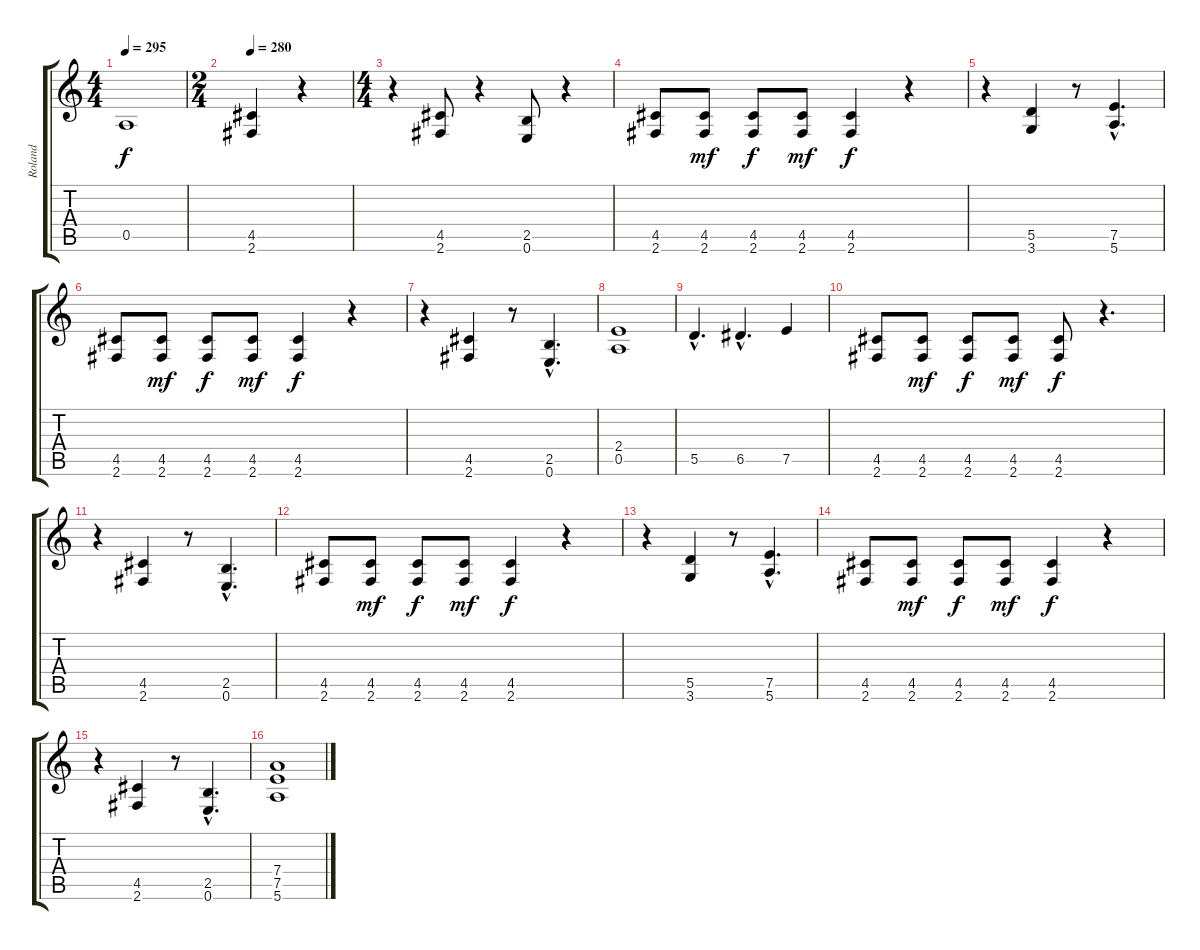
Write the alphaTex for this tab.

\track ("Roland" "Roland") {instrument overdrivenguitar}
\staff {score tabs}
\tuning (E4 B3 G3 D3 A2 E2) {hide}
\ts (4 4)
\tempo 295
\clef g2
\ks c
0.5.1{dy f} |
\ts (2 4)
\tempo 280
(4.5 2.6).4 r.4 |
\ts (4 4)
r.4 (4.5 2.6).8 r.4 (2.5 0.6).8 r.4 |
(4.5 2.6).8 (4.5 2.6).8{dy mf} (4.5 2.6).8{dy f} (4.5 2.6).8{dy mf} (4.5 2.6).4{dy f} r.4 |
r.4 (5.5 3.6).4 r.8 (7.5{hac} 5.6{hac}).4{d} |
(4.5 2.6).8 (4.5 2.6).8{dy mf} (4.5 2.6).8{dy f} (4.5 2.6).8{dy mf} (4.5 2.6).4{dy f} r.4 |
r.4 (4.5 2.6).4 r.8 (2.5{hac} 0.6{hac}).4{d} |
(2.4 0.5).1 |
5.5{hac}.4{d} 6.5{hac}.4{d} 7.5.4 |
(4.5 2.6).8 (4.5 2.6).8{dy mf} (4.5 2.6).8{dy f} (4.5 2.6).8{dy mf} (4.5 2.6).8{dy f} r.4{d} |
r.4 (4.5 2.6).4 r.8 (2.5{hac} 0.6{hac}).4{d} |
(4.5 2.6).8 (4.5 2.6).8{dy mf} (4.5 2.6).8{dy f} (4.5 2.6).8{dy mf} (4.5 2.6).4{dy f} r.4 |
r.4 (5.5 3.6).4 r.8 (7.5{hac} 5.6{hac}).4{d} |
(4.5 2.6).8 (4.5 2.6).8{dy mf} (4.5 2.6).8{dy f} (4.5 2.6).8{dy mf} (4.5 2.6).4{dy f} r.4 |
r.4 (4.5 2.6).4 r.8 (2.5{hac} 0.6{hac}).4{d} |
(7.4 7.5 5.6).1
